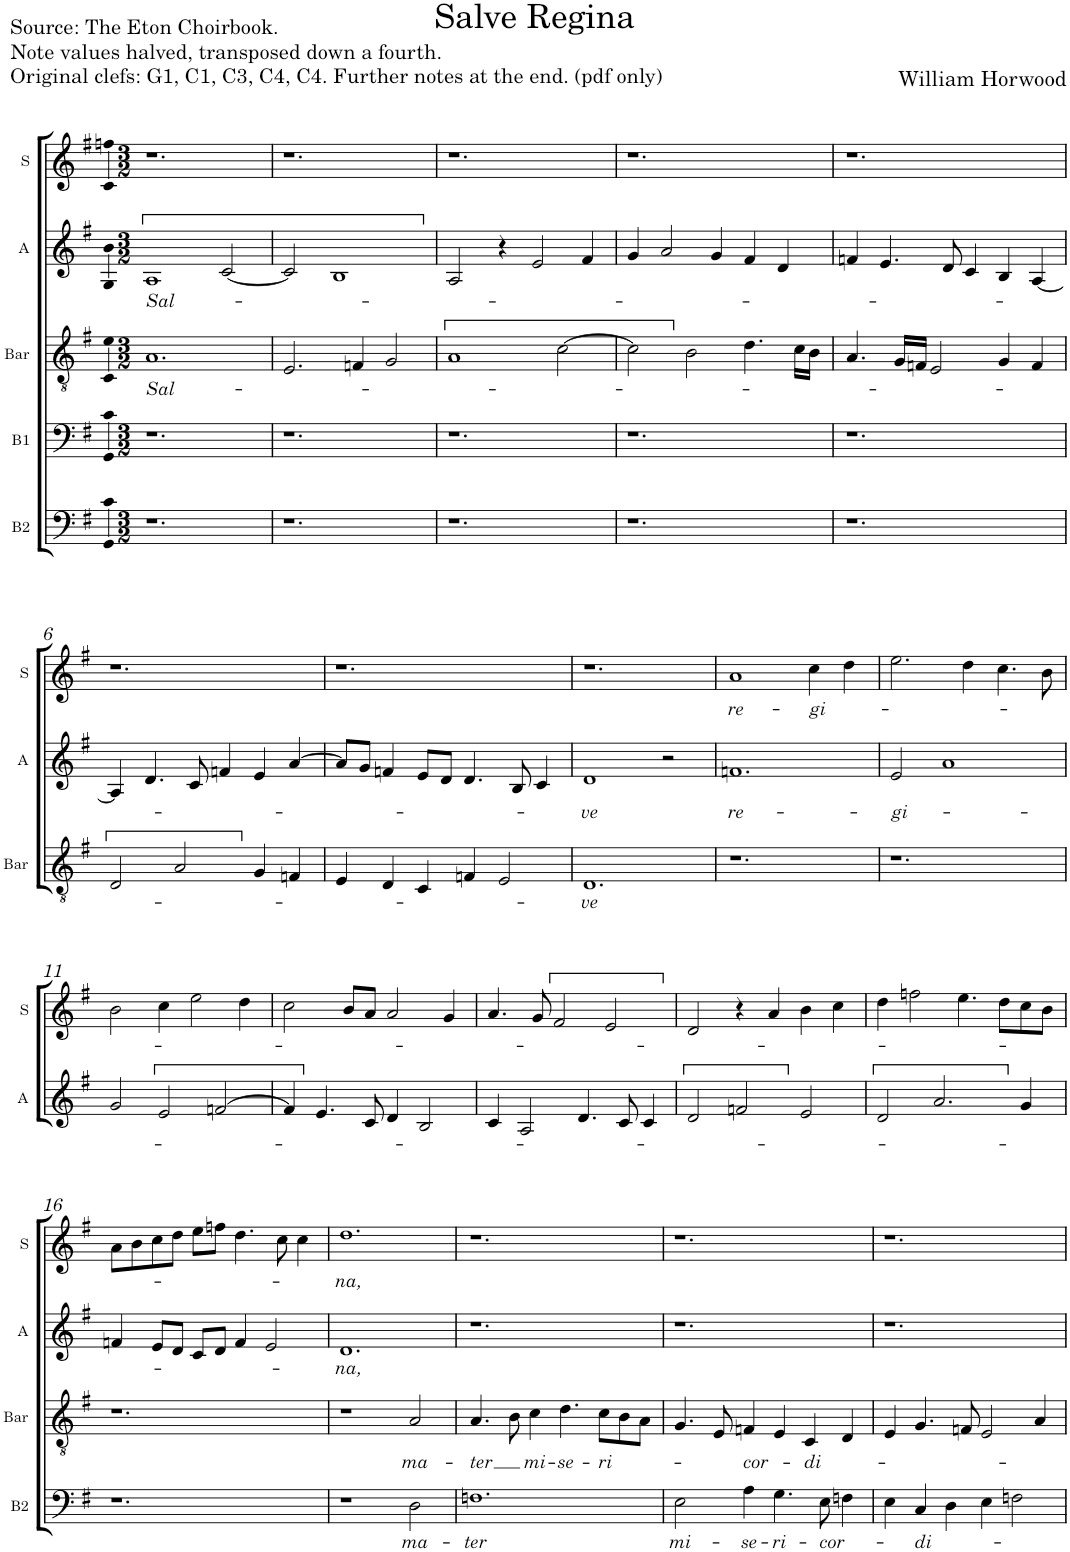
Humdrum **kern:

**kern	**text	**kern	**kern	**text	**kern	**text	**kern	**text
*part5	*part5	*part4	*part3	*part3	*part2	*part2	*part1	*part1
*staff5	*staff5	*staff4	*staff3	*staff3	*staff2	*staff2	*staff1	*staff1
*I"B2	*	*I"B1	*I"Bar	*	*I"A	*	*I"S	*
*I'B2	*	*I'B1	*I'Bar	*	*I'A	*	*I'S	*
*clefF4	*	*clefF4	*clefGv2	*	*clefG2	*	*clefG2	*
*	*	*	*	*	*Trd4c7	*	*	*
*k[f#]	*	*k[f#]	*k[f#]	*	*k[f#]	*	*k[f#]	*
*M3/2	*	*M3/2	*M3/2	*	*M3/2	*	*M3/2	*
=1	=1	=1	=1	=1	=1	=1	=1	=1
!	!	!	!	!LO:LY:b	!	!LO:LY:b	!	!
1.r	.	1.r	1.A	Sal-	1A	Sal-	1.r	.
.	.	.	.	.	[<2c/	.	.	.
=2	=2	=2	=2	=2	=2	=2	=2	=2
1.r	.	1.r	2.E/	.	2c/]	.	1.r	.
.	.	.	.	.	1B	.	.	.
.	.	.	4Fn/	.	.	.	.	.
.	.	.	2G/	.	.	.	.	.
=3	=3	=3	=3	=3	=3	=3	=3	=3
1.r	.	1.r	1A	.	2A/	.	1.r	.
.	.	.	.	.	4r	.	.	.
.	.	.	.	.	2e/	.	.	.
.	.	.	[>2c\	.	.	.	.	.
.	.	.	.	.	4f#/	.	.	.
=4	=4	=4	=4	=4	=4	=4	=4	=4
1.r	.	1.r	2c\]	.	4g/	.	1.r	.
.	.	.	.	.	2a/	.	.	.
.	.	.	2B\	.	.	.	.	.
.	.	.	.	.	4g/	.	.	.
.	.	.	4.d\	.	4f#/	.	.	.
.	.	.	.	.	4d/	.	.	.
.	.	.	16c\LL	.	.	.	.	.
.	.	.	16B\JJ	.	.	.	.	.
=5	=5	=5	=5	=5	=5	=5	=5	=5
1.r	.	1.r	4.A/	.	4fn/	.	1.r	.
.	.	.	.	.	4.e/	.	.	.
.	.	.	16G/LL	.	.	.	.	.
.	.	.	16Fn/JJ	.	.	.	.	.
.	.	.	2E/	.	.	.	.	.
.	.	.	.	.	8d/	.	.	.
.	.	.	.	.	4c/	.	.	.
.	.	.	4G/	.	4B/	.	.	.
.	.	.	4F/	.	[<4A/	.	.	.
!!LO:LB:g=z
=6	=6	=6	=6	=6	=6	=6	=6	=6
1.r	.	1.r	2D/	.	4A/]	.	1.r	.
.	.	.	.	.	4.d/	.	.	.
.	.	.	2A/	.	.	.	.	.
.	.	.	.	.	8c/	.	.	.
.	.	.	.	.	4fn/	.	.	.
.	.	.	4G/	.	4e/	.	.	.
.	.	.	4Fn/	.	[>4a/	.	.	.
=7	=7	=7	=7	=7	=7	=7	=7	=7
1.r	.	1.r	4E/	.	8a/L]	.	1.r	.
.	.	.	.	.	8g/J	.	.	.
.	.	.	4D/	.	4fn/	.	.	.
.	.	.	4C/	.	8e/L	.	.	.
.	.	.	.	.	8d/J	.	.	.
.	.	.	4Fn/	.	4.d/	.	.	.
.	.	.	2E/	.	.	.	.	.
.	.	.	.	.	8B/	.	.	.
.	.	.	.	.	4c/	.	.	.
=8	=8	=8	=8	=8	=8	=8	=8	=8
!	!	!	!	!LO:LY:b	!	!LO:LY:b	!	!
1.r	.	1.r	1.D	-ve	1d	-ve	1.r	.
.	.	.	.	.	2r	.	.	.
=9	=9	=9	=9	=9	=9	=9	=9	=9
!	!	!	!	!	!	!LO:LY:b	!	!LO:LY:b
1.r	.	1.r	1.r	.	1.fn	re-	1a	re-
!	!	!	!	!	!	!	!	!LO:LY:b
.	.	.	.	.	.	.	4cc\	-gi-
.	.	.	.	.	.	.	4dd\	.
=10	=10	=10	=10	=10	=10	=10	=10	=10
!	!	!	!	!	!	!LO:LY:b	!	!
1.r	.	1.r	1.r	.	2e/	-gi-	2.ee\	.
.	.	.	.	.	1a	.	.	.
.	.	.	.	.	.	.	4dd\	.
.	.	.	.	.	.	.	4.cc\	.
.	.	.	.	.	.	.	8b\	.
!!LO:LB:g=z
=11	=11	=11	=11	=11	=11	=11	=11	=11
1.r	.	1.r	1.r	.	2g/	.	2b\	.
.	.	.	.	.	2e/	.	4cc\	.
.	.	.	.	.	.	.	2ee\	.
.	.	.	.	.	[>2fn/	.	.	.
.	.	.	.	.	.	.	4dd\	.
=12	=12	=12	=12	=12	=12	=12	=12	=12
1.r	.	1.r	1.r	.	4f/]	.	2cc\	.
.	.	.	.	.	4.e/	.	.	.
.	.	.	.	.	.	.	8b/L	.
.	.	.	.	.	8c/	.	8a/J	.
.	.	.	.	.	4d/	.	2a/	.
.	.	.	.	.	2B/	.	.	.
.	.	.	.	.	.	.	4g/	.
=13	=13	=13	=13	=13	=13	=13	=13	=13
1.r	.	1.r	1.r	.	4c/	.	4.a/	.
.	.	.	.	.	2A/	.	.	.
.	.	.	.	.	.	.	8g/	.
.	.	.	.	.	.	.	2f#/	.
.	.	.	.	.	4.d/	.	.	.
.	.	.	.	.	.	.	2e/	.
.	.	.	.	.	8c/	.	.	.
.	.	.	.	.	4c/	.	.	.
=14	=14	=14	=14	=14	=14	=14	=14	=14
1.r	.	1.r	1.r	.	2d/	.	2d/	.
.	.	.	.	.	2fn/	.	4r	.
.	.	.	.	.	.	.	4a/	.
.	.	.	.	.	2e/	.	4b\	.
.	.	.	.	.	.	.	4cc\	.
=15	=15	=15	=15	=15	=15	=15	=15	=15
1.r	.	1.r	1.r	.	2d/	.	4dd\	.
.	.	.	.	.	.	.	2ffn\	.
.	.	.	.	.	2.a/	.	.	.
.	.	.	.	.	.	.	4.ee\	.
.	.	.	.	.	.	.	8dd\L	.
.	.	.	.	.	4g/	.	8cc\	.
.	.	.	.	.	.	.	8b\J	.
!!LO:LB:g=z
=16	=16	=16	=16	=16	=16	=16	=16	=16
1.r	.	1.r	1.r	.	4fn/	.	8a\L	.
.	.	.	.	.	.	.	8b\	.
.	.	.	.	.	8e/L	.	8cc\	.
.	.	.	.	.	8d/J	.	8dd\J	.
.	.	.	.	.	8c/L	.	8ee\L	.
.	.	.	.	.	8d/J	.	8ffn\J	.
.	.	.	.	.	4f/	.	4.dd\	.
.	.	.	.	.	2e/	.	.	.
.	.	.	.	.	.	.	8cc\	.
.	.	.	.	.	.	.	4cc\	.
=17	=17	=17	=17	=17	=17	=17	=17	=17
!	!	!	!	!	!	!LO:LY:b	!	!LO:LY:b
1r	.	1.r	1r	.	1.d	-na,	1.dd	-na,
!	!LO:LY:b	!	!	!LO:LY:b	!	!	!	!
2D\	ma-	.	2A/	ma-	.	.	.	.
=18	=18	=18	=18	=18	=18	=18	=18	=18
!	!LO:LY:b	!	!	!LO:LY:b	!	!	!	!
1.Fn	-ter	1.r	4.A/	-ter	1.r	.	1.r	.
.	.	.	8B\	.	.	.	.	.
!	!	!	!	!LO:LY:b	!	!	!	!
.	.	.	4c\	mi-	.	.	.	.
!	!	!	!	!LO:LY:b	!	!	!	!
.	.	.	4.d\	-se-	.	.	.	.
!	!	!	!	!LO:LY:b	!	!	!	!
.	.	.	8c\L	-ri-	.	.	.	.
.	.	.	8B\	.	.	.	.	.
.	.	.	8A\J	.	.	.	.	.
=19	=19	=19	=19	=19	=19	=19	=19	=19
!	!LO:LY:b	!	!	!	!	!	!	!
2E\	mi-	1.r	4.G/	.	1.r	.	1.r	.
.	.	.	8E/	.	.	.	.	.
!	!LO:LY:b	!	!	!LO:LY:b	!	!	!	!
4A\	-se-	.	4Fn/	cor-	.	.	.	.
!	!LO:LY:b	!	!	!	!	!	!	!
4.G\	ri-	.	4E/	.	.	.	.	.
!	!	!	!	!LO:LY:b	!	!	!	!
.	.	.	4C/	-di-	.	.	.	.
!	!LO:LY:b	!	!	!	!	!	!	!
8E\	-cor-	.	.	.	.	.	.	.
4Fn\	.	.	4D/	.	.	.	.	.
=20	=20	=20	=20	=20	=20	=20	=20	=20
4E\	.	1.r	4E/	.	1.r	.	1.r	.
!	!LO:LY:b	!	!	!	!	!	!	!
4C/	-di-	.	4.G/	.	.	.	.	.
4D\	.	.	.	.	.	.	.	.
.	.	.	8Fn/	.	.	.	.	.
4E\	.	.	2E/	.	.	.	.	.
2Fn\	.	.	.	.	.	.	.	.
.	.	.	4A/	.	.	.	.	.
=	=	=	=	=	=	=	=	=
*-	*-	*-	*-	*-	*-	*-	*-	*-
